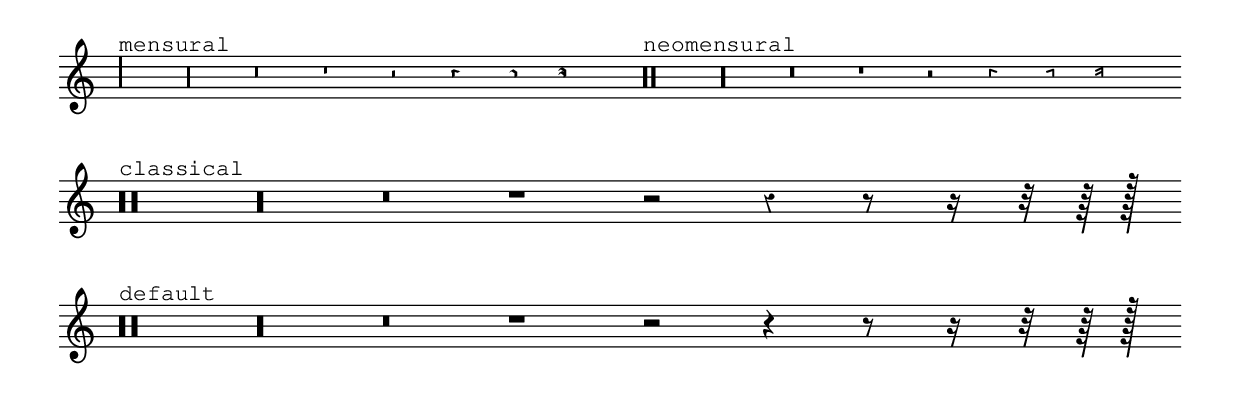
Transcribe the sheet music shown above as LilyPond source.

%% Do not edit this file; it is auto-generated from LSR http://lsr.dsi.unimi.it
%% This file is in the public domain.
\version "2.12.0"

\header {
  lsrtags = "rhythms, ancient-notation, tweaks-and-overrides"

  doctitlees = "Estilos de silencios"
  texidoces = "
Los silencios se pueden imprimir en distintos estilos.
"

  doctitlede = "Pausenstile"
  texidocde = "
Pausen können in verschiedenen Stilen dargestellt werden.
"

  texidoc = "
Rests may be used in various styles.




"
  doctitle = "Rest styles"
} % begin verbatim

\layout {
  indent = 0.0
  \context {
    \Staff
    \remove "Time_signature_engraver"
  }
}

\new Staff \relative c {
  \cadenzaOn
  \override Staff.Rest #'style = #'mensural
  r\maxima^\markup \typewriter { mensural }
  r\longa r\breve r1 r2 r4 r8 r16 s32 s64 s128 s128
  \bar ""
  
  \override Staff.Rest #'style = #'neomensural
  r\maxima^\markup \typewriter { neomensural }
  r\longa r\breve r1 r2 r4 r8 r16 s32 s64 s128 s128
  \bar ""
  
  \override Staff.Rest #'style = #'classical
  r\maxima^\markup \typewriter { classical }
  r\longa r\breve r1 r2 r4 r8 r16 r32 r64 r128 s128
  \bar ""
  
  \override Staff.Rest  #'style = #'default
  r\maxima^\markup \typewriter { default }
  r\longa r\breve r1 r2 r4 r8 r16 r32 r64 r128 s128
}
